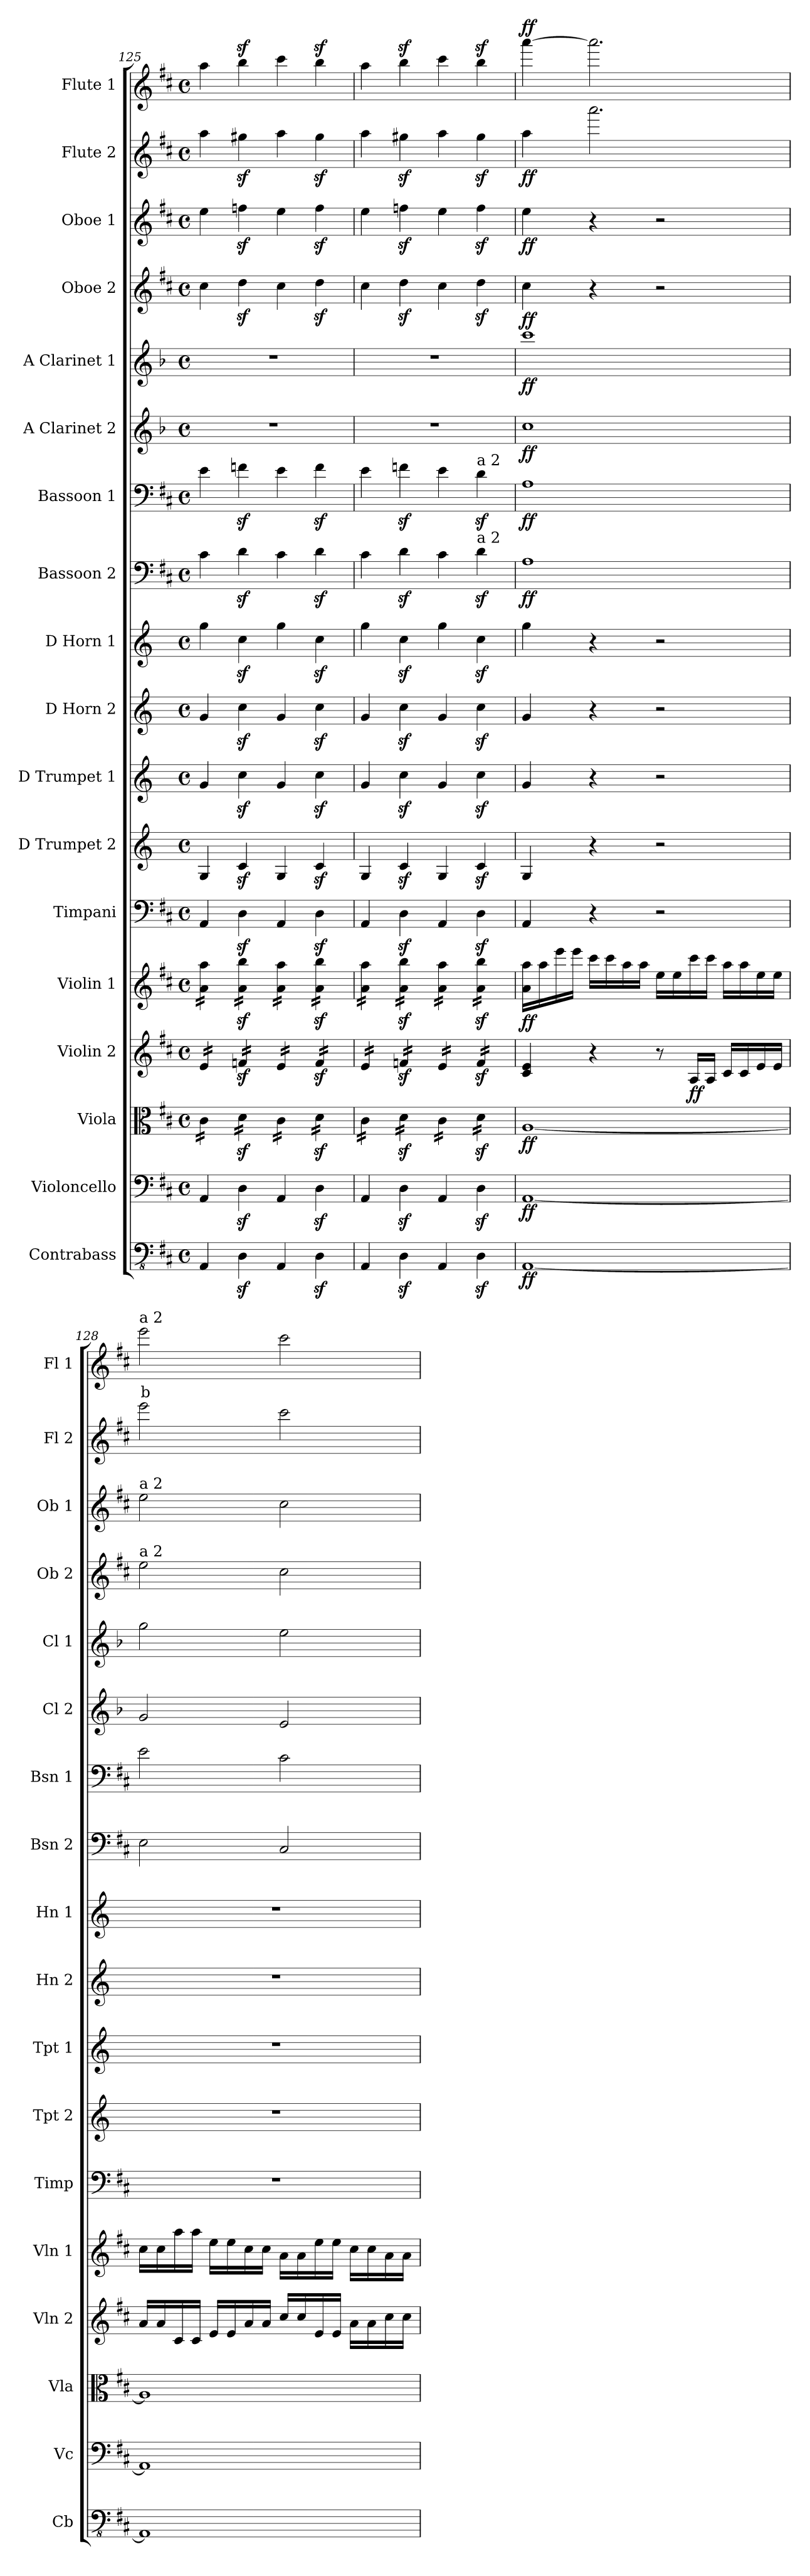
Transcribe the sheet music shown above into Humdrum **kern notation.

**kern	**dynam	**kern	**dynam	**kern	**dynam	**kern	**dynam	**kern	**dynam	**kern	**kern	**kern	**kern	**kern	**kern	**dynam	**kern	**dynam	**kern	**dynam	**kern	**dynam	**kern	**dynam	**kern	**dynam	**kern	**dynam	**kern	**text	**dynam
*part18	*part18	*part17	*part17	*part16	*part16	*part15	*part15	*part14	*part14	*part13	*part12	*part11	*part10	*part9	*part8	*part8	*part7	*part7	*part6	*part6	*part5	*part5	*part4	*part4	*part3	*part3	*part2	*part2	*part1	*part1	*part1
*staff18	*staff18	*staff17	*staff17	*staff16	*staff16	*staff15	*staff15	*staff14	*staff14	*staff13	*staff12	*staff11	*staff10	*staff9	*staff8	*staff8	*staff7	*staff7	*staff6	*staff6	*staff5	*staff5	*staff4	*staff4	*staff3	*staff3	*staff2	*staff2	*staff1	*staff1	*staff1
*I"Contrabass	*	*I"Violoncello	*	*I"Viola	*	*I"Violin 2	*	*I"Violin 1	*	*I"Timpani	*I"D Trumpet 2	*I"D Trumpet 1	*I"D Horn 2	*I"D Horn 1	*I"Bassoon 2	*	*I"Bassoon 1	*	*I"A Clarinet 2	*	*I"A Clarinet 1	*	*I"Oboe 2	*	*I"Oboe 1	*	*I"Flute 2	*	*I"Flute 1	*	*
*I'Cb	*	*I'Vc	*	*I'Vla	*	*I'Vln 2	*	*I'Vln 1	*	*I'Timp	*I'Tpt 2	*I'Tpt 1	*I'Hn 2	*I'Hn 1	*I'Bsn 2	*	*I'Bsn 1	*	*I'Cl 2	*	*I'Cl 1	*	*I'Ob 2	*	*I'Ob 1	*	*I'Fl 2	*	*I'Fl 1	*	*
*clefFv4	*	*clefF4	*	*clefC3	*	*clefG2	*	*clefG2	*	*clefF4	*clefG2	*clefG2	*clefG2	*clefG2	*clefF4	*	*clefF4	*	*clefG2	*	*clefG2	*	*clefG2	*	*clefG2	*	*clefG2	*	*clefG2	*	*
*	*	*	*	*	*	*	*	*	*	*	*ITrd-1c-2	*ITrd-1c-2	*ITrd6c10	*ITrd6c10	*	*	*	*	*ITrd2c3	*	*ITrd2c3	*	*	*	*	*	*	*	*	*	*
*k[f#c#]	*	*k[f#c#]	*	*k[f#c#]	*	*k[f#c#]	*	*k[f#c#]	*	*k[f#c#]	*k[f#c#]	*k[f#c#]	*k[f#c#]	*k[f#c#]	*k[f#c#]	*	*k[f#c#]	*	*k[f#c#]	*	*k[f#c#]	*	*k[f#c#]	*	*k[f#c#]	*	*k[f#c#]	*	*k[f#c#]	*	*
*M4/4	*	*M4/4	*	*M4/4	*	*M4/4	*	*M4/4	*	*M4/4	*M4/4	*M4/4	*M4/4	*M4/4	*M4/4	*	*M4/4	*	*M4/4	*	*M4/4	*	*M4/4	*	*M4/4	*	*M4/4	*	*M4/4	*	*
*met(c)	*	*met(c)	*	*met(c)	*	*met(c)	*	*met(c)	*	*met(c)	*met(c)	*met(c)	*met(c)	*met(c)	*met(c)	*	*met(c)	*	*met(c)	*	*met(c)	*	*met(c)	*	*met(c)	*	*met(c)	*	*met(c)	*	*
=125	=125	=125	=125	=125	=125	=125	=125	=125	=125	=125	=125	=125	=125	=125	=125	=125	=125	=125	=125	=125	=125	=125	=125	=125	=125	=125	=125	=125	=125	=125	=125
*	*	*	*	*tremolo	*	*	*	*	*	*	*	*	*	*	*	*	*	*	*	*	*	*	*	*	*	*	*	*	*	*	*
*	*	*	*	*	*	*tremolo	*	*	*	*	*	*	*	*	*	*	*	*	*	*	*	*	*	*	*	*	*	*	*	*	*
*	*	*	*	*	*	*	*	*tremolo	*	*	*	*	*	*	*	*	*	*	*	*	*	*	*	*	*	*	*	*	*	*	*
4AAA/	.	4AA/	.	16c#\LL	.	16e/LL	.	16a\ 16aa\LL	.	4AA/	4A/	4a/	4A/	4a\	4c#\	.	4e\	.	1r	.	1r	.	4cc#\	.	4ee\	.	4aa\	.	4aa\	.	.
.	.	.	.	16c#\	.	16e/	.	16a\ 16aa\	.	.	.	.	.	.	.	.	.	.	.	.	.	.	.	.	.	.	.	.	.	.	.
.	.	.	.	16c#\	.	16e/	.	16a\ 16aa\	.	.	.	.	.	.	.	.	.	.	.	.	.	.	.	.	.	.	.	.	.	.	.
.	.	.	.	16c#\JJ	.	16e/JJ	.	16a\ 16aa\JJ	.	.	.	.	.	.	.	.	.	.	.	.	.	.	.	.	.	.	.	.	.	.	.
4DDz<\	.	4Dz<\	.	16dz<\LL	.	16fnz</LL	.	16a\z< 16bb\z<LL	.	4Dz<\	4dz</	4ddz<\	4dz<\	4dz<\	4dz<\	.	4fnz<\	.	.	.	.	.	4ddz<\	.	4ffnz<\	.	4gg#Xz<\	.	4bbz<\	.	.
.	.	.	.	16dz<\	.	16fnz</	.	16a\z< 16bb\z<	.	.	.	.	.	.	.	.	.	.	.	.	.	.	.	.	.	.	.	.	.	.	.
.	.	.	.	16dz<\	.	16fnz</	.	16a\z< 16bb\z<	.	.	.	.	.	.	.	.	.	.	.	.	.	.	.	.	.	.	.	.	.	.	.
.	.	.	.	16dz<\JJ	.	16fnz</JJ	.	16a\z< 16bb\z<JJ	.	.	.	.	.	.	.	.	.	.	.	.	.	.	.	.	.	.	.	.	.	.	.
4AAA/	.	4AA/	.	16c#\LL	.	16e/LL	.	16a\ 16aa\LL	.	4AA/	4A/	4a/	4A/	4a\	4c#\	.	4e\	.	.	.	.	.	4cc#\	.	4ee\	.	4aa\	.	4ccc#\	.	.
.	.	.	.	16c#\	.	16e/	.	16a\ 16aa\	.	.	.	.	.	.	.	.	.	.	.	.	.	.	.	.	.	.	.	.	.	.	.
.	.	.	.	16c#\	.	16e/	.	16a\ 16aa\	.	.	.	.	.	.	.	.	.	.	.	.	.	.	.	.	.	.	.	.	.	.	.
.	.	.	.	16c#\JJ	.	16e/JJ	.	16a\ 16aa\JJ	.	.	.	.	.	.	.	.	.	.	.	.	.	.	.	.	.	.	.	.	.	.	.
4DDz<\	.	4Dz<\	.	16dz<\LL	.	16fz</LL	.	16a\z< 16bb\z<LL	.	4Dz<\	4dz</	4ddz<\	4dz<\	4dz<\	4dz<\	.	4fz<\	.	.	.	.	.	4ddz<\	.	4ffz<\	.	4gg#z<\	.	4bbz<\	.	.
.	.	.	.	16dz<\	.	16fz</	.	16a\z< 16bb\z<	.	.	.	.	.	.	.	.	.	.	.	.	.	.	.	.	.	.	.	.	.	.	.
.	.	.	.	16dz<\	.	16fz</	.	16a\z< 16bb\z<	.	.	.	.	.	.	.	.	.	.	.	.	.	.	.	.	.	.	.	.	.	.	.
.	.	.	.	16dz<\JJ	.	16fz</JJ	.	16a\z< 16bb\z<JJ	.	.	.	.	.	.	.	.	.	.	.	.	.	.	.	.	.	.	.	.	.	.	.
=126	=126	=126	=126	=126	=126	=126	=126	=126	=126	=126	=126	=126	=126	=126	=126	=126	=126	=126	=126	=126	=126	=126	=126	=126	=126	=126	=126	=126	=126	=126	=126
4AAA/	.	4AA/	.	16c#\LL	.	16e/LL	.	16a\ 16aa\LL	.	4AA/	4A/	4a/	4A/	4a\	4c#\	.	4e\	.	1r	.	1r	.	4cc#\	.	4ee\	.	4aa\	.	4aa\	.	.
.	.	.	.	16c#\	.	16e/	.	16a\ 16aa\	.	.	.	.	.	.	.	.	.	.	.	.	.	.	.	.	.	.	.	.	.	.	.
.	.	.	.	16c#\	.	16e/	.	16a\ 16aa\	.	.	.	.	.	.	.	.	.	.	.	.	.	.	.	.	.	.	.	.	.	.	.
.	.	.	.	16c#\JJ	.	16e/JJ	.	16a\ 16aa\JJ	.	.	.	.	.	.	.	.	.	.	.	.	.	.	.	.	.	.	.	.	.	.	.
4DDz<\	.	4Dz<\	.	16dz<\LL	.	16fnz</LL	.	16a\z< 16bb\z<LL	.	4Dz<\	4dz</	4ddz<\	4dz<\	4dz<\	4dz<\	.	4fnz<\	.	.	.	.	.	4ddz<\	.	4ffnz<\	.	4gg#Xz<\	.	4bbz<\	.	.
.	.	.	.	16dz<\	.	16fnz</	.	16a\z< 16bb\z<	.	.	.	.	.	.	.	.	.	.	.	.	.	.	.	.	.	.	.	.	.	.	.
.	.	.	.	16dz<\	.	16fnz</	.	16a\z< 16bb\z<	.	.	.	.	.	.	.	.	.	.	.	.	.	.	.	.	.	.	.	.	.	.	.
.	.	.	.	16dz<\JJ	.	16fnz</JJ	.	16a\z< 16bb\z<JJ	.	.	.	.	.	.	.	.	.	.	.	.	.	.	.	.	.	.	.	.	.	.	.
4AAA/	.	4AA/	.	16c#\LL	.	16e/LL	.	16a\ 16aa\LL	.	4AA/	4A/	4a/	4A/	4a\	4c#\	.	4e\	.	.	.	.	.	4cc#\	.	4ee\	.	4aa\	.	4ccc#\	.	.
.	.	.	.	16c#\	.	16e/	.	16a\ 16aa\	.	.	.	.	.	.	.	.	.	.	.	.	.	.	.	.	.	.	.	.	.	.	.
.	.	.	.	16c#\	.	16e/	.	16a\ 16aa\	.	.	.	.	.	.	.	.	.	.	.	.	.	.	.	.	.	.	.	.	.	.	.
.	.	.	.	16c#\JJ	.	16e/JJ	.	16a\ 16aa\JJ	.	.	.	.	.	.	.	.	.	.	.	.	.	.	.	.	.	.	.	.	.	.	.
!	!	!	!	!	!	!	!	!	!	!	!	!	!	!	!	!	!LO:TX:a:t=a 2	!	!	!	!	!	!	!	!	!	!	!	!	!	!
!	!	!	!	!	!	!	!	!	!	!	!	!	!	!	!LO:TX:a:t=a 2	!	!	!	!	!	!	!	!	!	!	!	!	!	!	!	!
4DDz<\	.	4Dz<\	.	16dz<\LL	.	16fz</LL	.	16a\z< 16bb\z<LL	.	4Dz<\	4dz</	4ddz<\	4dz<\	4dz<\	4dz<\	.	4dz<\	.	.	.	.	.	4ddz<\	.	4ffz<\	.	4gg#z<\	.	4bbz<\	.	.
.	.	.	.	16dz<\	.	16fz</	.	16a\z< 16bb\z<	.	.	.	.	.	.	.	.	.	.	.	.	.	.	.	.	.	.	.	.	.	.	.
.	.	.	.	16dz<\	.	16fz</	.	16a\z< 16bb\z<	.	.	.	.	.	.	.	.	.	.	.	.	.	.	.	.	.	.	.	.	.	.	.
.	.	.	.	16dz<\JJ	.	16fz</JJ	.	16a\z< 16bb\z<JJ	.	.	.	.	.	.	.	.	.	.	.	.	.	.	.	.	.	.	.	.	.	.	.
*	*	*	*	*	*	*	*	*Xtremolo	*	*	*	*	*	*	*	*	*	*	*	*	*	*	*	*	*	*	*	*	*	*	*
*	*	*	*	*	*	*Xtremolo	*	*	*	*	*	*	*	*	*	*	*	*	*	*	*	*	*	*	*	*	*	*	*	*	*
*	*	*	*	*Xtremolo	*	*	*	*	*	*	*	*	*	*	*	*	*	*	*	*	*	*	*	*	*	*	*	*	*	*	*
=127	=127	=127	=127	=127	=127	=127	=127	=127	=127	=127	=127	=127	=127	=127	=127	=127	=127	=127	=127	=127	=127	=127	=127	=127	=127	=127	=127	=127	=127	=127	=127
!	!LO:DY:b	!	!LO:DY:b	!	!LO:DY:b	!	!	!	!LO:DY:b	!	!	!	!	!	!	!LO:DY:b	!	!LO:DY:b	!	!LO:DY:b	!	!LO:DY:b	!	!LO:DY:b	!	!LO:DY:b	!	!LO:DY:b	!	!	!LO:DY:b
[1AAA	ff	[1AA	ff	[1A	ff	4c#/ 4e/	.	16a\ 16aa\LL	ff	4AA/	4A/	4a/	4A/	4a\	1A	ff	1A	ff	1a	ff	1aa	ff	4cc#\	ff	4ee\	ff	4aa\	ff	[4aaa\	.	ff
.	.	.	.	.	.	.	.	16aa\	.	.	.	.	.	.	.	.	.	.	.	.	.	.	.	.	.	.	.	.	.	.	.
.	.	.	.	.	.	.	.	16eee\	.	.	.	.	.	.	.	.	.	.	.	.	.	.	.	.	.	.	.	.	.	.	.
.	.	.	.	.	.	.	.	16eee\JJ	.	.	.	.	.	.	.	.	.	.	.	.	.	.	.	.	.	.	.	.	.	.	.
.	.	.	.	.	.	4r	.	16ccc#\LL	.	4r	4r	4r	4r	4r	.	.	.	.	.	.	.	.	4r	.	4r	.	2.aaa\	.	2.aaa\]	.	.
.	.	.	.	.	.	.	.	16ccc#\	.	.	.	.	.	.	.	.	.	.	.	.	.	.	.	.	.	.	.	.	.	.	.
.	.	.	.	.	.	.	.	16aa\	.	.	.	.	.	.	.	.	.	.	.	.	.	.	.	.	.	.	.	.	.	.	.
.	.	.	.	.	.	.	.	16aa\JJ	.	.	.	.	.	.	.	.	.	.	.	.	.	.	.	.	.	.	.	.	.	.	.
.	.	.	.	.	.	8r	.	16ee\LL	.	2r	2r	2r	2r	2r	.	.	.	.	.	.	.	.	2r	.	2r	.	.	.	.	.	.
.	.	.	.	.	.	.	.	16ee\	.	.	.	.	.	.	.	.	.	.	.	.	.	.	.	.	.	.	.	.	.	.	.
!	!	!	!	!	!	!	!LO:DY:b	!	!	!	!	!	!	!	!	!	!	!	!	!	!	!	!	!	!	!	!	!	!	!	!
.	.	.	.	.	.	16A/LL	ff	16ccc#\	.	.	.	.	.	.	.	.	.	.	.	.	.	.	.	.	.	.	.	.	.	.	.
.	.	.	.	.	.	16A/JJ	.	16ccc#\JJ	.	.	.	.	.	.	.	.	.	.	.	.	.	.	.	.	.	.	.	.	.	.	.
.	.	.	.	.	.	16c#/LL	.	16aa\LL	.	.	.	.	.	.	.	.	.	.	.	.	.	.	.	.	.	.	.	.	.	.	.
.	.	.	.	.	.	16c#/	.	16aa\	.	.	.	.	.	.	.	.	.	.	.	.	.	.	.	.	.	.	.	.	.	.	.
.	.	.	.	.	.	16e/	.	16ee\	.	.	.	.	.	.	.	.	.	.	.	.	.	.	.	.	.	.	.	.	.	.	.
.	.	.	.	.	.	16e/JJ	.	16ee\JJ	.	.	.	.	.	.	.	.	.	.	.	.	.	.	.	.	.	.	.	.	.	.	.
!!LO:PB:g=z
=128	=128	=128	=128	=128	=128	=128	=128	=128	=128	=128	=128	=128	=128	=128	=128	=128	=128	=128	=128	=128	=128	=128	=128	=128	=128	=128	=128	=128	=128	=128	=128
!	!	!	!	!	!	!	!	!	!	!	!	!	!	!	!	!	!	!	!	!	!	!	!	!	!	!	!	!	!LO:TX:a:t=a 2	!	!
!	!	!	!	!	!	!	!	!	!	!	!	!	!	!	!	!	!	!	!	!	!	!	!	!	!LO:TX:a:t=a 2	!	!	!	!	!	!
!	!	!	!	!	!	!	!	!	!	!	!	!	!	!	!	!	!	!	!	!	!	!	!LO:TX:a:t=a 2	!	!	!	!	!	!	!	!
!	!	!	!	!	!	!	!	!	!	!	!	!	!	!	!	!	!	!	!	!	!	!	!	!	!	!	!	!	!	!LO:LY:b:color=#FF0000	!
1AAA]	.	1AA]	.	1A]	.	16a/LL	.	16cc#\LL	.	1r	1r	1r	1r	1r	2E\	.	2e\	.	2e/	.	2ee\	.	2ee\	.	2ee\	.	2eee\	.	2eee\	b	.
.	.	.	.	.	.	16a/	.	16cc#\	.	.	.	.	.	.	.	.	.	.	.	.	.	.	.	.	.	.	.	.	.	.	.
.	.	.	.	.	.	16c#/	.	16aa\	.	.	.	.	.	.	.	.	.	.	.	.	.	.	.	.	.	.	.	.	.	.	.
.	.	.	.	.	.	16c#/JJ	.	16aa\JJ	.	.	.	.	.	.	.	.	.	.	.	.	.	.	.	.	.	.	.	.	.	.	.
.	.	.	.	.	.	16e/LL	.	16ee\LL	.	.	.	.	.	.	.	.	.	.	.	.	.	.	.	.	.	.	.	.	.	.	.
.	.	.	.	.	.	16e/	.	16ee\	.	.	.	.	.	.	.	.	.	.	.	.	.	.	.	.	.	.	.	.	.	.	.
.	.	.	.	.	.	16a/	.	16cc#\	.	.	.	.	.	.	.	.	.	.	.	.	.	.	.	.	.	.	.	.	.	.	.
.	.	.	.	.	.	16a/JJ	.	16cc#\JJ	.	.	.	.	.	.	.	.	.	.	.	.	.	.	.	.	.	.	.	.	.	.	.
.	.	.	.	.	.	16cc#/LL	.	16a\LL	.	.	.	.	.	.	2C#/	.	2c#\	.	2c#/	.	2cc#\	.	2cc#\	.	2cc#\	.	2ccc#\	.	2ccc#\	.	.
.	.	.	.	.	.	16cc#/	.	16a\	.	.	.	.	.	.	.	.	.	.	.	.	.	.	.	.	.	.	.	.	.	.	.
.	.	.	.	.	.	16e/	.	16ee\	.	.	.	.	.	.	.	.	.	.	.	.	.	.	.	.	.	.	.	.	.	.	.
.	.	.	.	.	.	16e/JJ	.	16ee\JJ	.	.	.	.	.	.	.	.	.	.	.	.	.	.	.	.	.	.	.	.	.	.	.
.	.	.	.	.	.	16a\LL	.	16cc#\LL	.	.	.	.	.	.	.	.	.	.	.	.	.	.	.	.	.	.	.	.	.	.	.
.	.	.	.	.	.	16a\	.	16cc#\	.	.	.	.	.	.	.	.	.	.	.	.	.	.	.	.	.	.	.	.	.	.	.
.	.	.	.	.	.	16cc#\	.	16a\	.	.	.	.	.	.	.	.	.	.	.	.	.	.	.	.	.	.	.	.	.	.	.
.	.	.	.	.	.	16cc#\JJ	.	16a\JJ	.	.	.	.	.	.	.	.	.	.	.	.	.	.	.	.	.	.	.	.	.	.	.
=	=	=	=	=	=	=	=	=	=	=	=	=	=	=	=	=	=	=	=	=	=	=	=	=	=	=	=	=	=	=	=
*-	*-	*-	*-	*-	*-	*-	*-	*-	*-	*-	*-	*-	*-	*-	*-	*-	*-	*-	*-	*-	*-	*-	*-	*-	*-	*-	*-	*-	*-	*-	*-
